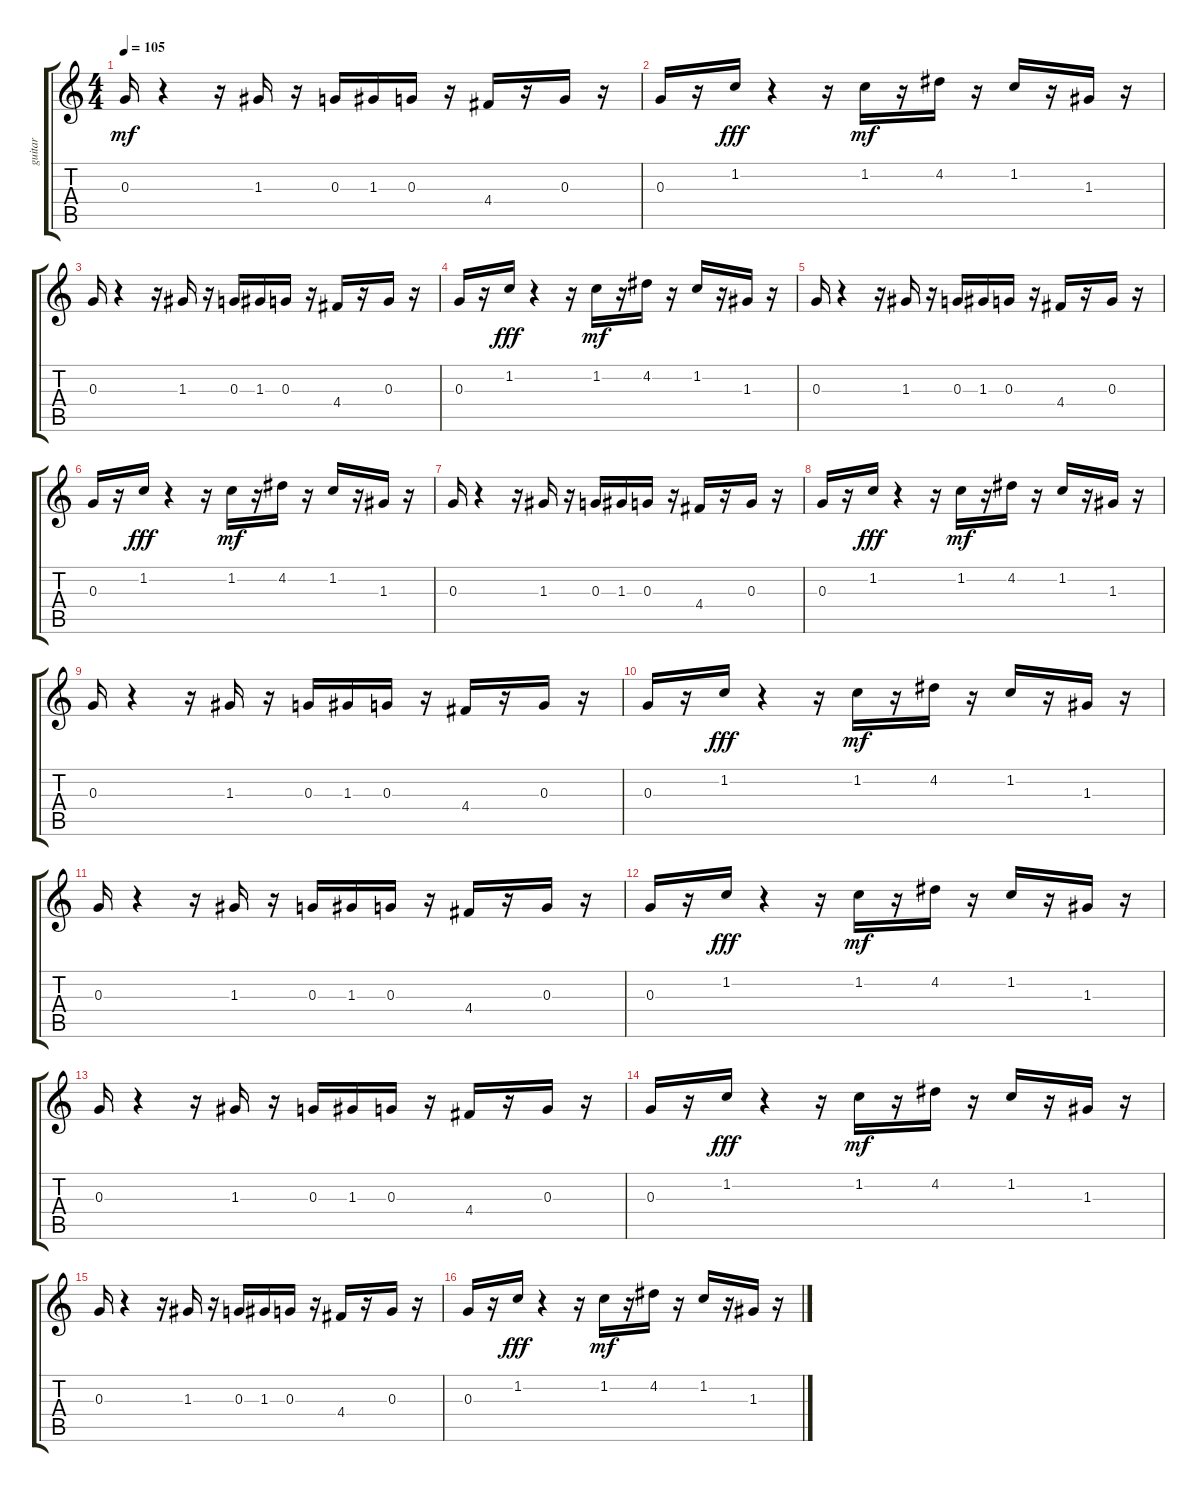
\track ("guitar" "guitar") {instrument electricguitarmuted}
\staff {score tabs}
\tuning (E4 B3 G3 D3 A2 E2) {hide}
\ts (4 4)
\tempo 105
\clef g2
\ks c
0.3.16{dy mf} r.4 r.16 1.3.16 r.16 0.3.16 1.3.16 0.3.16 r.16 4.4.16 r.16 0.3.16 r.16 |
0.3.16 r.16 1.2.16{dy fff} r.4 r.16 1.2.16{dy mf} r.16 4.2.16 r.16 1.2.16 r.16 1.3.16 r.16 |
0.3.16 r.4 r.16 1.3.16 r.16 0.3.16 1.3.16 0.3.16 r.16 4.4.16 r.16 0.3.16 r.16 |
0.3.16 r.16 1.2.16{dy fff} r.4 r.16 1.2.16{dy mf} r.16 4.2.16 r.16 1.2.16 r.16 1.3.16 r.16 |
0.3.16 r.4 r.16 1.3.16 r.16 0.3.16 1.3.16 0.3.16 r.16 4.4.16 r.16 0.3.16 r.16 |
0.3.16 r.16 1.2.16{dy fff} r.4 r.16 1.2.16{dy mf} r.16 4.2.16 r.16 1.2.16 r.16 1.3.16 r.16 |
0.3.16 r.4 r.16 1.3.16 r.16 0.3.16 1.3.16 0.3.16 r.16 4.4.16 r.16 0.3.16 r.16 |
0.3.16 r.16 1.2.16{dy fff} r.4 r.16 1.2.16{dy mf} r.16 4.2.16 r.16 1.2.16 r.16 1.3.16 r.16 |
0.3.16 r.4 r.16 1.3.16 r.16 0.3.16 1.3.16 0.3.16 r.16 4.4.16 r.16 0.3.16 r.16 |
0.3.16 r.16 1.2.16{dy fff} r.4 r.16 1.2.16{dy mf} r.16 4.2.16 r.16 1.2.16 r.16 1.3.16 r.16 |
0.3.16 r.4 r.16 1.3.16 r.16 0.3.16 1.3.16 0.3.16 r.16 4.4.16 r.16 0.3.16 r.16 |
0.3.16 r.16 1.2.16{dy fff} r.4 r.16 1.2.16{dy mf} r.16 4.2.16 r.16 1.2.16 r.16 1.3.16 r.16 |
0.3.16 r.4 r.16 1.3.16 r.16 0.3.16 1.3.16 0.3.16 r.16 4.4.16 r.16 0.3.16 r.16 |
0.3.16 r.16 1.2.16{dy fff} r.4 r.16 1.2.16{dy mf} r.16 4.2.16 r.16 1.2.16 r.16 1.3.16 r.16 |
0.3.16 r.4 r.16 1.3.16 r.16 0.3.16 1.3.16 0.3.16 r.16 4.4.16 r.16 0.3.16 r.16 |
0.3.16 r.16 1.2.16{dy fff} r.4 r.16 1.2.16{dy mf} r.16 4.2.16 r.16 1.2.16 r.16 1.3.16 r.16
